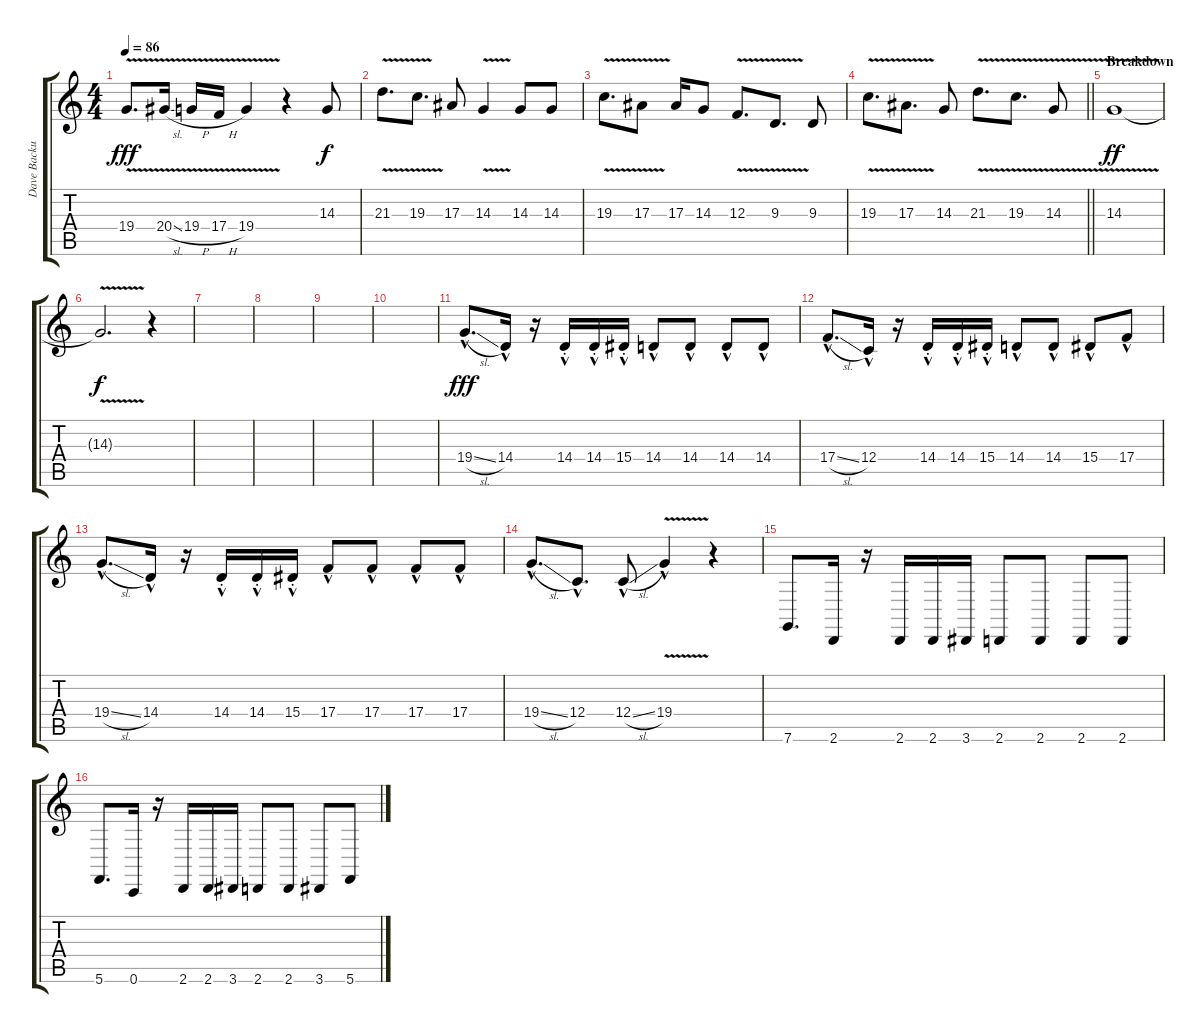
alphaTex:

\track ("Dave Backup 2" "Dave Backu") {instrument lead6voice}
\staff {score tabs}
\tuning (D4 A3 F3 C3 G2 C2) {hide}
\ts (4 4)
\tempo 86
\clef g2
\ks c
19.4{v}.8{d dy fff} 20.4{v sl}.16 19.4{v h}.16 17.4{v h}.16 19.4{v}.4 r.4 14.3.8{dy f volume 10} |
21.3{v}.8{d} 19.3{v}.8{d} 17.3.8 14.3{v}.4 14.3.8 14.3.8 |
19.3{v}.8{d} 17.3{v}.8 17.3.16 14.3.8 12.3{v}.8{d} 9.3{v}.8{d} 9.3.8 |
\barLineRight lightlight
19.3{v}.8{d} 17.3{v}.8{d} 14.3.8 21.3{v}.8{d} 19.3{v}.8{d} 14.3{v}.8 |
\section ("" "Breakdown")
14.3{v}.1{dy ff} |
14.3{t}.2{d dy f} r.4 |
|
|
|
|
19.4{sl hac}.8{d dy fff volume 10} 14.4{hac}.16 r.16 14.4{hac st}.16 14.4{hac st}.16 15.4{hac st}.16 14.4{hac}.8 14.4{hac}.8 14.4{hac}.8 14.4{hac}.8 |
17.4{sl hac}.8{d} 12.4{hac}.16 r.16 14.4{hac st}.16 14.4{hac st}.16 15.4{hac st}.16 14.4{hac}.8 14.4{hac}.8 15.4{hac}.8 17.4{hac}.8 |
19.4{sl hac}.8{d} 14.4{hac}.16 r.16 14.4{hac st}.16 14.4{hac st}.16 15.4{hac st}.16 17.4{hac}.8 17.4{hac}.8 17.4{hac}.8 17.4{hac}.8 |
19.4{sl hac}.8{d} 12.4{hac}.8{d} 12.4{sl hac}.8 19.4{v hac}.4 r.4 |
7.6.8{d volume 16} 2.6.16 r.16 2.6.16 2.6.16 3.6.16 2.6.8 2.6.8 2.6.8 2.6.8 |
5.6.8{d} 0.6.16 r.16 2.6.16 2.6.16 3.6.16 2.6.8 2.6.8 3.6.8 5.6.8
